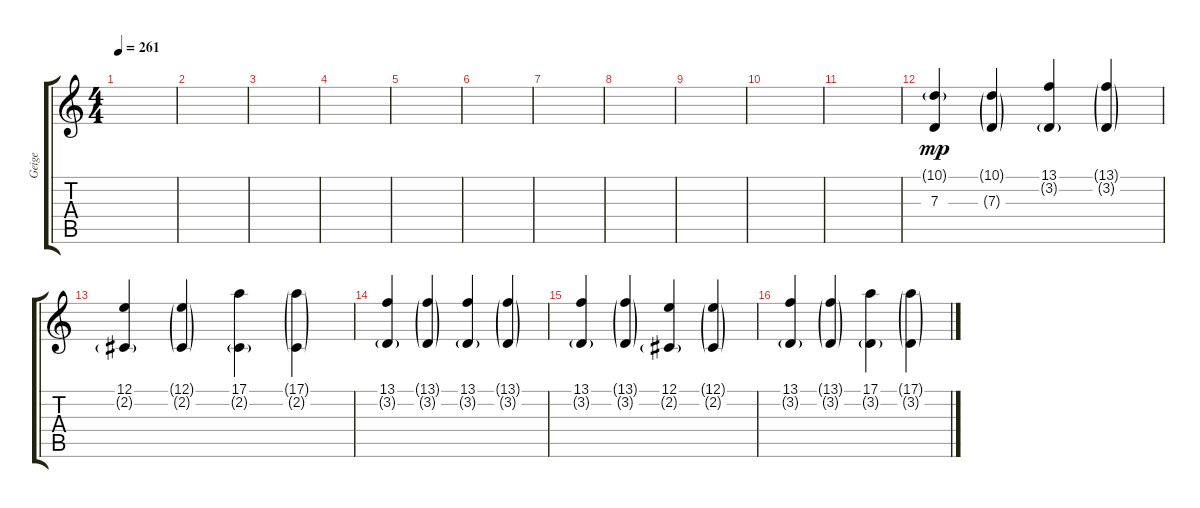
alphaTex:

\track ("Geige" "Geige") {instrument viola}
\staff {score tabs}
\tuning (E4 B3 G3 D3 A2 E2) {hide}
\ts (4 4)
\tempo 261
\clef g2
\ks c
|
|
|
|
|
|
|
|
|
|
|
(10.1{g} 7.3).4{dy mp volume 16} (10.1{g} 7.3{g}).4 (13.1 3.2{g}).4 (13.1{g} 3.2{g}).4 |
(12.1 2.2{g}).4 (12.1{g} 2.2{g}).4 (17.1 2.2{g}).4 (17.1{g} 2.2{g}).4 |
(13.1 3.2{g}).4 (13.1{g} 3.2{g}).4 (13.1 3.2{g}).4 (13.1{g} 3.2{g}).4 |
(13.1 3.2{g}).4 (13.1{g} 3.2{g}).4 (12.1 2.2{g}).4 (12.1{g} 2.2{g}).4 |
(13.1 3.2{g}).4 (13.1{g} 3.2{g}).4 (17.1 3.2{g}).4 (17.1{g} 3.2{g}).4
